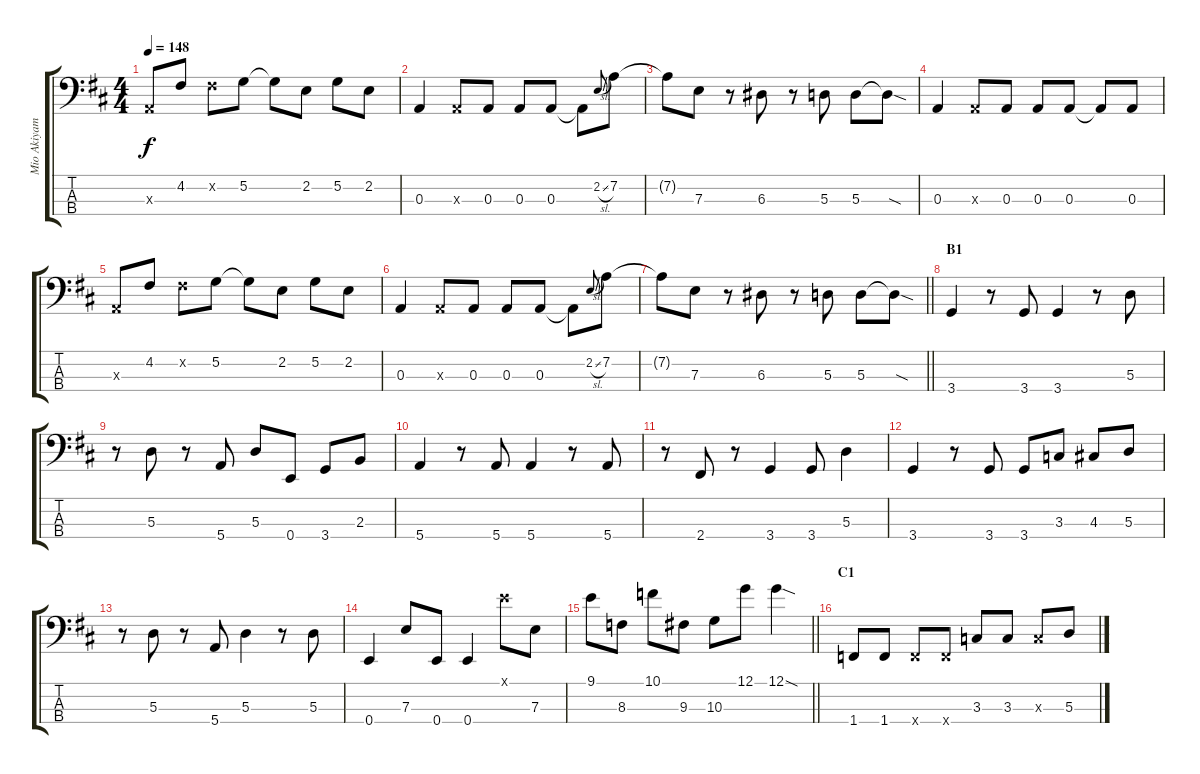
\track ("Mio Akiyama" "Mio Akiyam") {instrument electricbassfinger}
\staff {score tabs}
\tuning (G2 D2 A1 E1) {hide}
\ts (4 4)
\tempo 148
\clef f4
\ks d
0.3{x}.8{dy f} 4.2.8 4.2{x}.8 5.2.8 5.2{t}.8 2.2.8 5.2.8 2.2.8 |
0.3.4 0.3{x}.8 0.3.8 0.3.8 0.3.8 0.3{t}.8 2.2{sl}.8{gr onbeat} 7.2.8 |
7.2{t}.8 7.3.8 r.8 6.3.8 r.8 5.3.8 5.3.8 5.3{sod t}.8 |
0.3.4 0.3{x}.8 0.3.8 0.3.8 0.3.8 0.3{t}.8 0.3.8 |
0.3{x}.8 4.2.8 4.2{x}.8 5.2.8 5.2{t}.8 2.2.8 5.2.8 2.2.8 |
0.3.4 0.3{x}.8 0.3.8 0.3.8 0.3.8 0.3{t}.8 2.2{sl}.8{gr onbeat} 7.2.8 |
\barLineRight lightlight
7.2{t}.8 7.3.8 r.8 6.3.8 r.8 5.3.8 5.3.8 5.3{sod t}.8 |
\section ("" "B1")
3.4.4 r.8 3.4.8 3.4.4 r.8 5.3.8 |
r.8 5.3.8 r.8 5.4.8 5.3.8 0.4.8 3.4.8 2.3.8 |
5.4.4 r.8 5.4.8 5.4.4 r.8 5.4.8 |
r.8 2.4.8 r.8 3.4.4 3.4.8 5.3.4 |
3.4.4 r.8 3.4.8 3.4.8 3.3.8 4.3.8 5.3.8 |
r.8 5.3.8 r.8 5.4.8 5.3.4 r.8 5.3.8 |
0.4.4 7.3.8 0.4.8 0.4.4 9.1{x}.8 7.3.8 |
\barLineRight lightlight
9.1.8 8.3.8 10.1.8 9.3.8 10.3.8 12.1.8 12.1{sod}.4 |
\section ("" "C1")
1.4.8 1.4.8 1.4{x}.8 1.4{x}.8 3.3.8 3.3.8 3.3{x}.8 5.3.8
